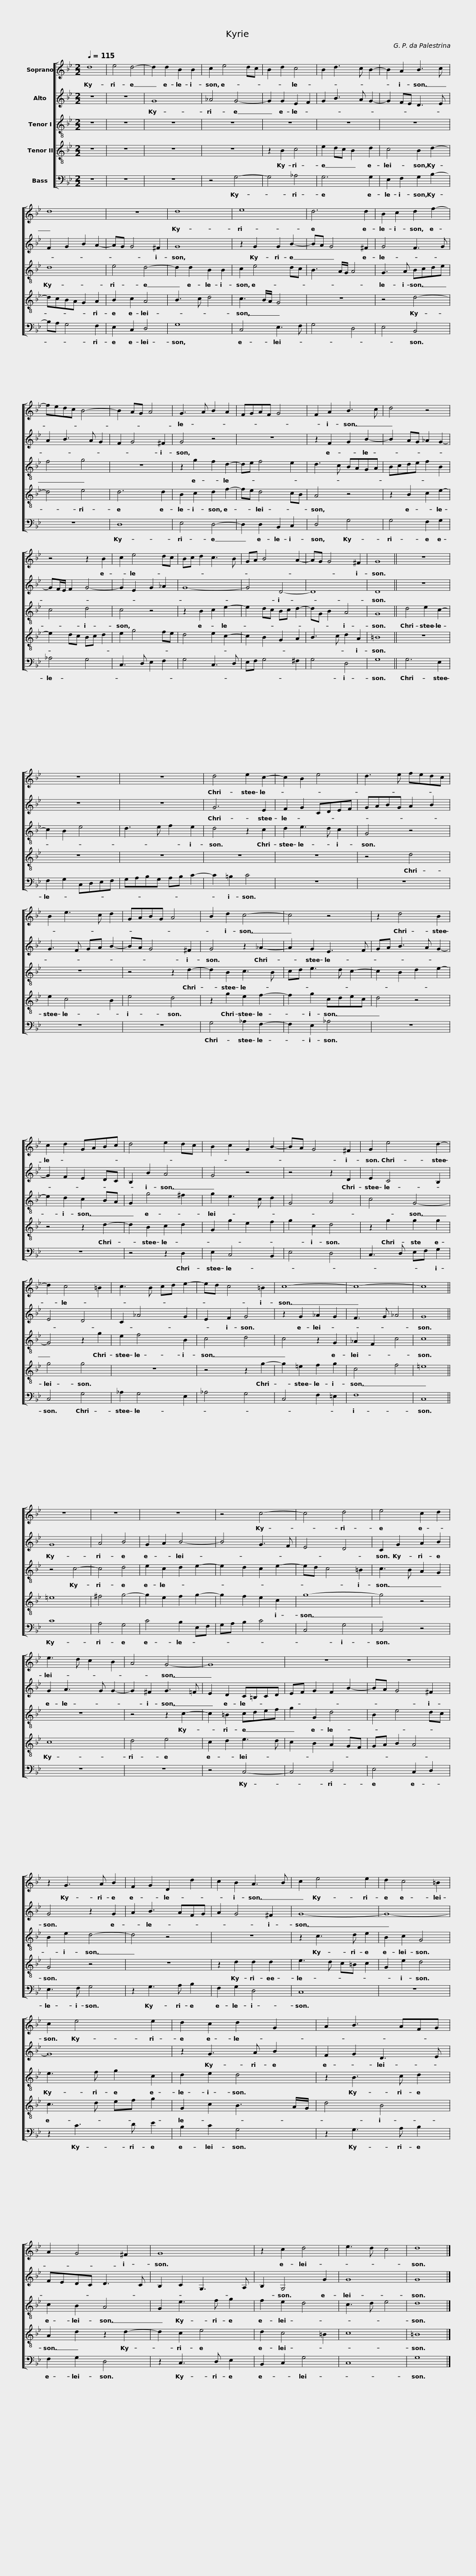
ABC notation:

X:1
%%score [ 1 2 3 4 5 ]
L:1/8
Q:1/4=115
M:2/2
I:linebreak $
K:Gmin
V:1 treble
V:2 treble
V:3 treble-8
V:4 treble-8
V:5 bass
V:1
 d8 | e4 d4- | d2 d2 B2 B2 | c2 e4 dc | B2 d2 c4 |$ %5
 B2 d3 c B2- | B2 A2 B3 c | d8 | z8 | d8 |$ %10
 e8 | d6 d2 | B2 c2 d2 f2- | fedc B4- | B2 AG A4 |$ %15
 G3 A B2 A2 | FGAF G4 | F2 A2 B3 c | d4 z4 | z4 z2 B2 |$ %20
 c2 e4 dc | Bc d2 c3 B | GA B4 A2- | AG G4 ^F2 | G8 ||$ %25
 z8 | z8 | z8 | d4 e2 c2- | c2 B2 e4 |$ %30
 d3 e fedc | B2 e3 c d2 | GABG A4 | B2 d2 c4- |$ c4 z4 | %35
 z2 d4 B2 | c2 d2 GABc | d4 e2 dc | B2 c2 G2 B2- |$ BA G4 ^F2 | %40
 G2 e4 d2- | d2 c4 =B2 | c3 B cd e2- | ed c4 =B2 |$ c8- | %45
 c8- | c8 || z8 | z8 |$ z8 | %50
 z4 c4- | c4 d4 | e4 c2 d2 | e3 d c2 B2 |$ A4 G4- | %55
 G8 | z8 | z8 | z2 G3 A B2 |$ F2 G2 D2 d2 | %60
 c2 B2 A3 B | c2 e4 e2 | d2 c4 =B2 | c2 e4 e2 |$ d2 c2 d2 G2 | %65
 A2 B3 AFG | A2 G4 ^F2 |$ G8 | z2 c2 d4 | e3 d c4 | %70
 d8 |] %71
V:2
 z8 | z8 | G8 | _A4 G4- | G2 G2 E2 F2 |$ %5
 G2 B3 A G2- | G2 FE D3 E | F2 G2 B2 A2- | AG G4 ^F2 | G8 |$ %10
 z2 G2 G2 B2- | BA G4 ^F2 | G4 F3 G | A2 B3 A G2 | F2 G4 ^F2 |$ %15
 G4 z4 | z8 | z2 F2 G2 B2- | B2 AG _A2 G2- | GF/E/ F2 G4- |$ %20
 G2 E2 G2 _A2 | G8- | G4 D4- | D8 | D8 ||$ %25
 z8 | z8 | z8 | G6 E2 | F2 G2 CDEF |$ %30
 GABG A2 B2 | G3 F GA B2- | BA G4 ^F2 | G4 z2 _A2- |$ A2 G2 E3 F | %35
 GA B3 A G2- | G2 F2 E2 DC | B,2 B2 A4 | G4 z4 |$ z4 z2 D2 | %40
 E2 C4 B,2 | E4 D4 | C2 _A4 G2 | E2 F2 G4 |$ z2 G2 _A2 G2 | %45
 F3 G _A4 | G8 || G8 | A4 B4 |$ G2 A2 B4- | %50
 B4 G3 F | E4 D4 | C2 G2 A2 B2 | G2 A3 G G2- |$ G2 ^F2 G3 =F | %55
 E2 D2 C=B,CD | EF G2 F2 B2- | BA G4 ^F2 | G4 z2 G2 |$ A2 B3 AFG | %60
 A2 G4 ^F2 | G8- | G8- | G8 |$ z2 G3 A B2 | %65
 F2 G2 D3 E | FEDC D3 C |$ B,2 C2 G,3 A, | B,2 G,4 G2 | G8 | %70
 G8 |] %71
V:3
 z8 | z8 | z8 | z8 | z8 |$ %5
 z8 | z8 | d8 | e4 d4- | d2 d2 B2 B2 |$ %10
 c2 e4 dc | B3 A/G/ A4 | G3 A Bcde | f4 g4 | z8 |$ %15
 z2 g2 f2 d2- | de f4 e2 | d3 c BAGA | Bcde f2 B2 | c4 d4 |$ %20
 c4 z4 | z2 B2 c2 e2- | e2 dc Bc d2- | dG B2 A4 | G8 ||$ %25
 d4 e2 c2- | c2 B2 e4 | d3 e f2 e2 | d4 z2 c2 | d2 e3 d c2 |$ %30
 G4 z4 | z8 | z4 z2 d2- | d2 B2 c3 B |$ cd e3 d c2- | %35
 c2 B2 d2 e2- | e2 d2 c2 BA | G2 g4 ^f2 | g2 e3 c d2 |$ G4 A4 | %40
 c4 G4- | G4 z2 g2 | e2 f4 B2 | c4 d4 |$ c4 z2 G2 | %45
 _A2 F2 c4 | c8 || z4 c4- | c4 d4 |$ e2 c2 d2 e2- | %50
 e2 d2 c2 e2- | ed c4 =B2 | c3 B A2 G2 | z8 |$ z4 z2 c2- | %55
 c2 =B2 cdef | g2 G2 d4 | B2 e4 dc | B2 e2 d4- |$ d4 z4 | %60
 z8 | z2 c3 d e2 | B2 c2 G4 | e3 f g2 c2 |$ d2 e2 d4 | %65
 z2 B3 c d2 | c2 B2 A4 |$ G2 e3 f g2 | f2 e2 d4 | c3 d e4 | %70
 d8 |] %71
V:4
 z8 | z8 | z8 | z8 | z2 B2 c4 |$ %5
 e2 dc B2 d2 | c4 B2 d2- | dcBA G2 A2 | B2 c2 A4 | B3 c d4 |$ %10
 c3 B/A/ G4 | z8 | z4 d4- | d4 e4 | d6 d2 |$ %15
 B2 c2 d2 f2- | fe d4 cB | A4 z4 | z2 B2 c2 e2- | e2 dc Bc d2 |$ %20
 e2 g4 fe | d4 e2 c2- | c2 B2 G2 A2 | B3 c d2 A2 | =B8 ||$ %25
 z8 | z8 | z8 | z8 | z8 |$ %30
 z4 d4 | e2 c4 B2 | e4 d4 | z2 g2 e2 f2- |$ f2 g2 cdec | %35
 d4 z4 | z4 z2 d2- | d2 B2 c2 d2 | G2 g2 e2 f2 |$ g2 c2 d4 | %40
 z2 g2 g2 g2 | g4 g4 | z8 | z4 z2 g2- |$ g2 =e2 f2 g2 | %45
 c4 f4 | =e8 || =e8 | ^f4 g4- |$ g2 e2 f2 g2- | %50
 g2 f2 e2 c2 | g8- | g4 z4 | c8 |$ d4 e4 | %55
 c2 d2 e3 d | c2 B2 A2 GF | GA B2 A4 | G4 z4 |$ z8 | %60
 z2 d2 d2 d2 | e3 d c=B c2 | G2 e2 d4 | c3 d ef g2 |$ G2 c2 B3 A/G/ | %65
 d4 B4 | A2 d2 z2 d2- |$ d2 c2 e4 | d2 c4 =B2 | c8 | %70
 =B8 |] %71
V:5
 z8 | z8 | z8 | z4 G,4- | G,4 _A,4 |$ %5
 G,6 G,2 | E,2 F,2 G,2 B,2- | B,A, G,4 F,2 | E,2 C,2 D,4 | G,8 |$ %10
 C,4 E,3 F, | G,4 D,4 | E,4 B,,4 | z8 | D,8 |$ %15
 E,4 D,4- | D,2 D,2 B,,2 C,2 | D,4 G,4 | G,4 F,2 G,2 | _A,4 G,4 |$ %20
 C,3 D, E,2 F,2 | G,4 C,3 D, | E,F, G,4 ^F,2 | G,4 D,4 | G,8 ||$ %25
 G,6 E,2 | F,2 G,2 C,D,E,F, | G,A,B,G, A,B, C2- | C2 =B,2 C4 | z8 |$ %30
 z8 | z8 | z8 | G,4 _A,2 F,2- |$ F,2 E,2 _A,4 | %35
 z8 | z8 | z4 z2 D,2 | E,2 C,4 B,,2 |$ E,4 D,4 | %40
 C,3 D, E,F, G,2 | C,4 G,4 | _A,2 G,4 E,2 | _A,4 G,4 |$ C,4 F,2 =E,2 | %45
 F,8 | C,8 || C8 | A,4 G,4 |$ C4 B,2 E,F, | %50
 G,A, B,2 C4 | C,4 G,4 | C,4 z4 | z8 |$ z8 | %55
 z4 C,4- | C,4 D,4 | E,4 C,2 D,2 | E,3 F, G,4 |$ z2 G,3 A, B,2 | %60
 F,2 G,2 D,4 | C,8 | z8 | z2 C3 D E2 |$ B,2 C2 G,4 | %65
 z2 G,3 A, B,2 | F,2 G,2 D,4 |$ z2 C,3 D, E,2 | B,,2 C,2 G,4 | C,8 | %70
 G,8 |] %71
